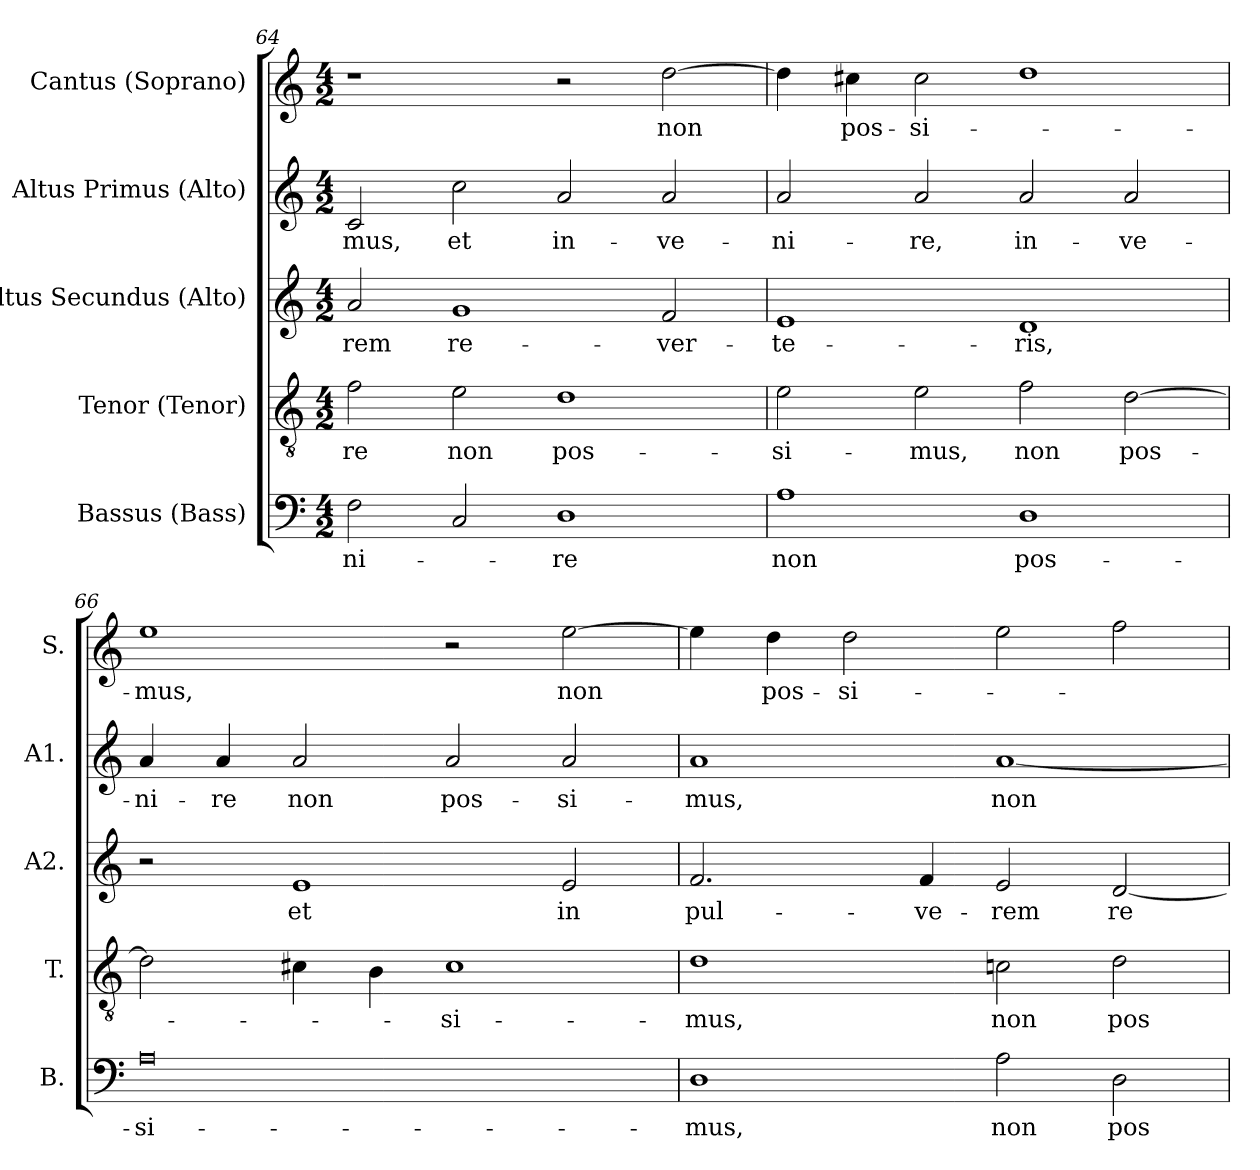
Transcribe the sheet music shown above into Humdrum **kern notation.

**kern	**text	**kern	**text	**kern	**text	**kern	**text	**kern	**text
*part5	*part5	*part4	*part4	*part3	*part3	*part2	*part2	*part1	*part1
*staff5	*staff5	*staff4	*staff4	*staff3	*staff3	*staff2	*staff2	*staff1	*staff1
*I"Bassus (Bass)	*	*I"Tenor (Tenor)	*	*I"Altus Secundus (Alto)	*	*I"Altus Primus (Alto)	*	*I"Cantus (Soprano)	*
*I'B.	*	*I'T.	*	*I'A2.	*	*I'A1.	*	*I'S.	*
*clefF4	*	*clefGv2	*	*clefG2	*	*clefG2	*	*clefG2	*
*	*	*ITrd7c12	*	*	*	*	*	*	*
*k[]	*	*k[]	*	*k[]	*	*k[]	*	*k[]	*
*C:	*	*C:	*	*C:	*	*C:	*	*C:	*
*M4/2	*	*M4/2	*	*M4/2	*	*M4/2	*	*M4/2	*
=64	=64	=64	=64	=64	=64	=64	=64	=64	=64
!	!LO:LY:b:color=#000000	!	!	!	!	!	!	!	!
!	!	!	!LO:LY:b:color=#000000	!	!	!	!	!	!
!	!	!	!	!	!LO:LY:b:color=#000000	!	!	!	!
!	!	!	!	!	!	!	!LO:LY:b:color=#000000	!	!
2Fi\	-ni-	2Fi\	-re	2ai/	-rem	2ci/	-mus,	1r	.
!	!	!	!LO:LY:b:color=#000000	!	!	!	!	!	!
!	!	!	!	!	!LO:LY:b:color=#000000	!	!	!	!
!	!	!	!	!	!	!	!LO:LY:b:color=#000000	!	!
2Ci/	.	2Ei\	non	1gi	re-	2cci\	et	.	.
!	!LO:LY:b:color=#000000	!	!	!	!	!	!	!	!
!	!	!	!LO:LY:b:color=#000000	!	!	!	!	!	!
!	!	!	!	!	!	!	!LO:LY:b:color=#000000	!	!
1Di	-re	1Di	pos-	.	.	2ai/	in-	2r	.
!	!	!	!	!	!LO:LY:b:color=#000000	!	!	!	!
!	!	!	!	!	!	!	!LO:LY:b:color=#000000	!	!
!	!	!	!	!	!	!	!	!	!LO:LY:b:color=#000000
.	.	.	.	2fi/	-ver-	2ai/	-ve-	[2ddi\	non
!!LO:LB:g=z
=65	=65	=65	=65	=65	=65	=65	=65	=65	=65
!	!LO:LY:b:color=#000000	!	!	!	!	!	!	!	!
!	!	!	!LO:LY:b:color=#000000	!	!	!	!	!	!
!	!	!	!	!	!LO:LY:b:color=#000000	!	!	!	!
!	!	!	!	!	!	!	!LO:LY:b:color=#000000	!	!
1Ai	non	2Ei\	-si-	1ei	-te-	2ai/	-ni-	4ddi\]	.
!	!	!	!	!	!	!	!	!	!LO:LY:b:color=#000000
.	.	.	.	.	.	.	.	4cc#Xi\	pos-
!	!	!	!LO:LY:b:color=#000000	!	!	!	!	!	!
!	!	!	!	!	!	!	!LO:LY:b:color=#000000	!	!
!	!	!	!	!	!	!	!	!	!LO:LY:b:color=#000000
.	.	2Ei\	-mus,	.	.	2ai/	-re,	2cc#i\	-si-
!	!LO:LY:b:color=#000000	!	!	!	!	!	!	!	!
!	!	!	!LO:LY:b:color=#000000	!	!	!	!	!	!
!	!	!	!	!	!LO:LY:b:color=#000000	!	!	!	!
!	!	!	!	!	!	!	!LO:LY:b:color=#000000	!	!
1Di	pos-	2Fi\	non	1di	-ris,	2ai/	in-	1ddi	.
!	!	!	!LO:LY:b:color=#000000	!	!	!	!	!	!
!	!	!	!	!	!	!	!LO:LY:b:color=#000000	!	!
.	.	[2Di\	pos-	.	.	2ai/	-ve-	.	.
=66	=66	=66	=66	=66	=66	=66	=66	=66	=66
!	!LO:LY:b:color=#000000	!	!	!	!	!	!	!	!
!	!	!	!	!	!	!	!LO:LY:b:color=#000000	!	!
!	!	!	!	!	!	!	!	!	!LO:LY:b:color=#000000
0Ai	-si-	2Di\]	.	2r	.	4ai/	-ni-	1eei	-mus,
!	!	!	!	!	!	!	!LO:LY:b:color=#000000	!	!
.	.	.	.	.	.	4ai/	-re	.	.
!	!	!	!	!	!LO:LY:b:color=#000000	!	!	!	!
!	!	!	!	!	!	!	!LO:LY:b:color=#000000	!	!
.	.	4C#Xi\	.	1ei	et	2ai/	non	.	.
.	.	4BBi\	.	.	.	.	.	.	.
!	!	!	!LO:LY:b:color=#000000	!	!	!	!	!	!
!	!	!	!	!	!	!	!LO:LY:b:color=#000000	!	!
.	.	1C#i	-si-	.	.	2ai/	pos-	2r	.
!	!	!	!	!	!LO:LY:b:color=#000000	!	!	!	!
!	!	!	!	!	!	!	!LO:LY:b:color=#000000	!	!
!	!	!	!	!	!	!	!	!	!LO:LY:b:color=#000000
.	.	.	.	2ei/	in	2ai/	-si-	[2eei\	non
=67	=67	=67	=67	=67	=67	=67	=67	=67	=67
!	!LO:LY:b:color=#000000	!	!	!	!	!	!	!	!
!	!	!	!LO:LY:b:color=#000000	!	!	!	!	!	!
!	!	!	!	!	!LO:LY:b:color=#000000	!	!	!	!
!	!	!	!	!	!	!	!LO:LY:b:color=#000000	!	!
1Di	-mus,	1Di	-mus,	2.fi/	pul-	1ai	-mus,	4eei\]	.
!	!	!	!	!	!	!	!	!	!LO:LY:b:color=#000000
.	.	.	.	.	.	.	.	4ddi\	pos-
!	!	!	!	!	!	!	!	!	!LO:LY:b:color=#000000
.	.	.	.	.	.	.	.	2ddi\	-si-
!	!	!	!	!	!LO:LY:b:color=#000000	!	!	!	!
.	.	.	.	4fi/	-ve-	.	.	.	.
!	!LO:LY:b:color=#000000	!	!	!	!	!	!	!	!
!	!	!	!LO:LY:b:color=#000000	!	!	!	!	!	!
!	!	!	!	!	!LO:LY:b:color=#000000	!	!	!	!
!	!	!	!	!	!	!	!LO:LY:b:color=#000000	!	!
2Ai\	non	2Cni\	non	2ei/	-rem	[1ai	non	2eei\	.
!	!LO:LY:b:color=#000000	!	!	!	!	!	!	!	!
!	!	!	!LO:LY:b:color=#000000	!	!	!	!	!	!
!	!	!	!	!	!LO:LY:b:color=#000000	!	!	!	!
2Di\	pos-	2Di\	pos-	[2di/	re-	.	.	2ffi\	.
=	=	=	=	=	=	=	=	=	=
*-	*-	*-	*-	*-	*-	*-	*-	*-	*-
